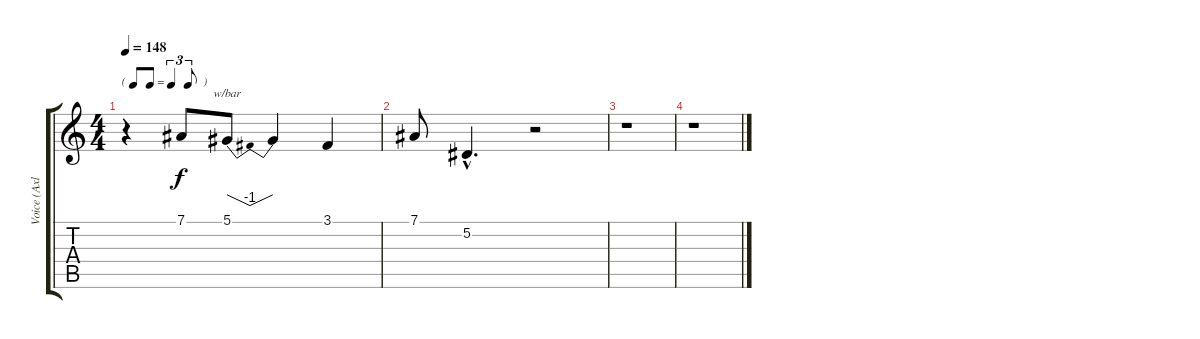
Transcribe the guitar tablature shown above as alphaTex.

\track ("Voice (Axl)" "Voice (Axl") {instrument lead2sawtooth}
\staff {score tabs}
\tuning (Eb4 Bb3 Gb3 Db3 Ab2 Eb2) {hide}
\ts (4 4)
\tf triplet8th
\tempo 148
\clef g2
\ks c
r.4{dy f} 7.1.8 5.1.8{tbe (dip default 0 0 30 -4 60 0)} 5.1{t}.4 3.1.4 |
7.1.8 5.2{hac}.4{d} r.2 |
r.1 |
r.1
